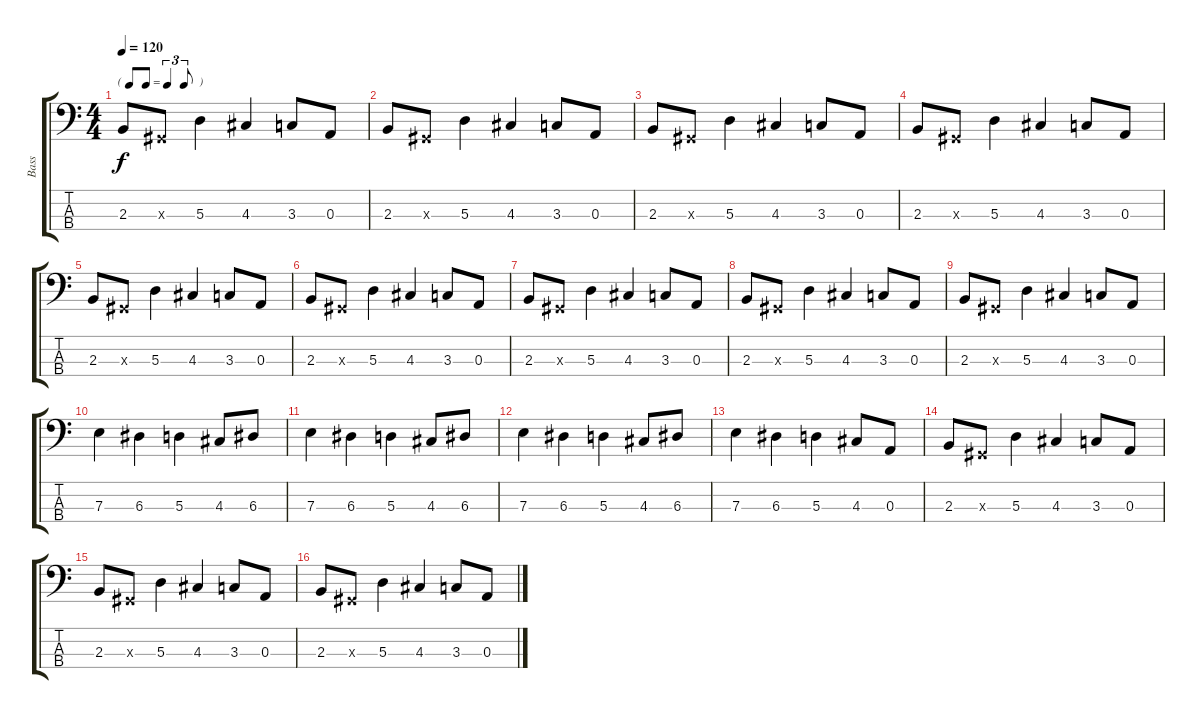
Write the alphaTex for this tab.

\track ("Bass" "Bass") {instrument electricbassfinger}
\staff {score tabs}
\tuning (G2 D2 A1 E1) {hide}
\ts (4 4)
\tf triplet8th
\tempo 120
\clef f4
\ks c
2.3.8{dy f} -1.3{x}.8 5.3.4 4.3.4 3.3.8 0.3.8 |
2.3.8 -1.3{x}.8 5.3.4 4.3.4 3.3.8 0.3.8 |
2.3.8 -1.3{x}.8 5.3.4 4.3.4 3.3.8 0.3.8 |
2.3.8 -1.3{x}.8 5.3.4 4.3.4 3.3.8 0.3.8 |
2.3.8 -1.3{x}.8 5.3.4 4.3.4 3.3.8 0.3.8 |
2.3.8 -1.3{x}.8 5.3.4 4.3.4 3.3.8 0.3.8 |
2.3.8 -1.3{x}.8 5.3.4 4.3.4 3.3.8 0.3.8 |
2.3.8 -1.3{x}.8 5.3.4 4.3.4 3.3.8 0.3.8 |
2.3.8 -1.3{x}.8 5.3.4 4.3.4 3.3.8 0.3.8 |
7.3.4 6.3.4 5.3.4 4.3.8 6.3.8 |
7.3.4 6.3.4 5.3.4 4.3.8 6.3.8 |
7.3.4 6.3.4 5.3.4 4.3.8 6.3.8 |
7.3.4 6.3.4 5.3.4 4.3.8 0.3.8 |
2.3.8 -1.3{x}.8 5.3.4 4.3.4 3.3.8 0.3.8 |
2.3.8 -1.3{x}.8 5.3.4 4.3.4 3.3.8 0.3.8 |
2.3.8 -1.3{x}.8 5.3.4 4.3.4 3.3.8 0.3.8
